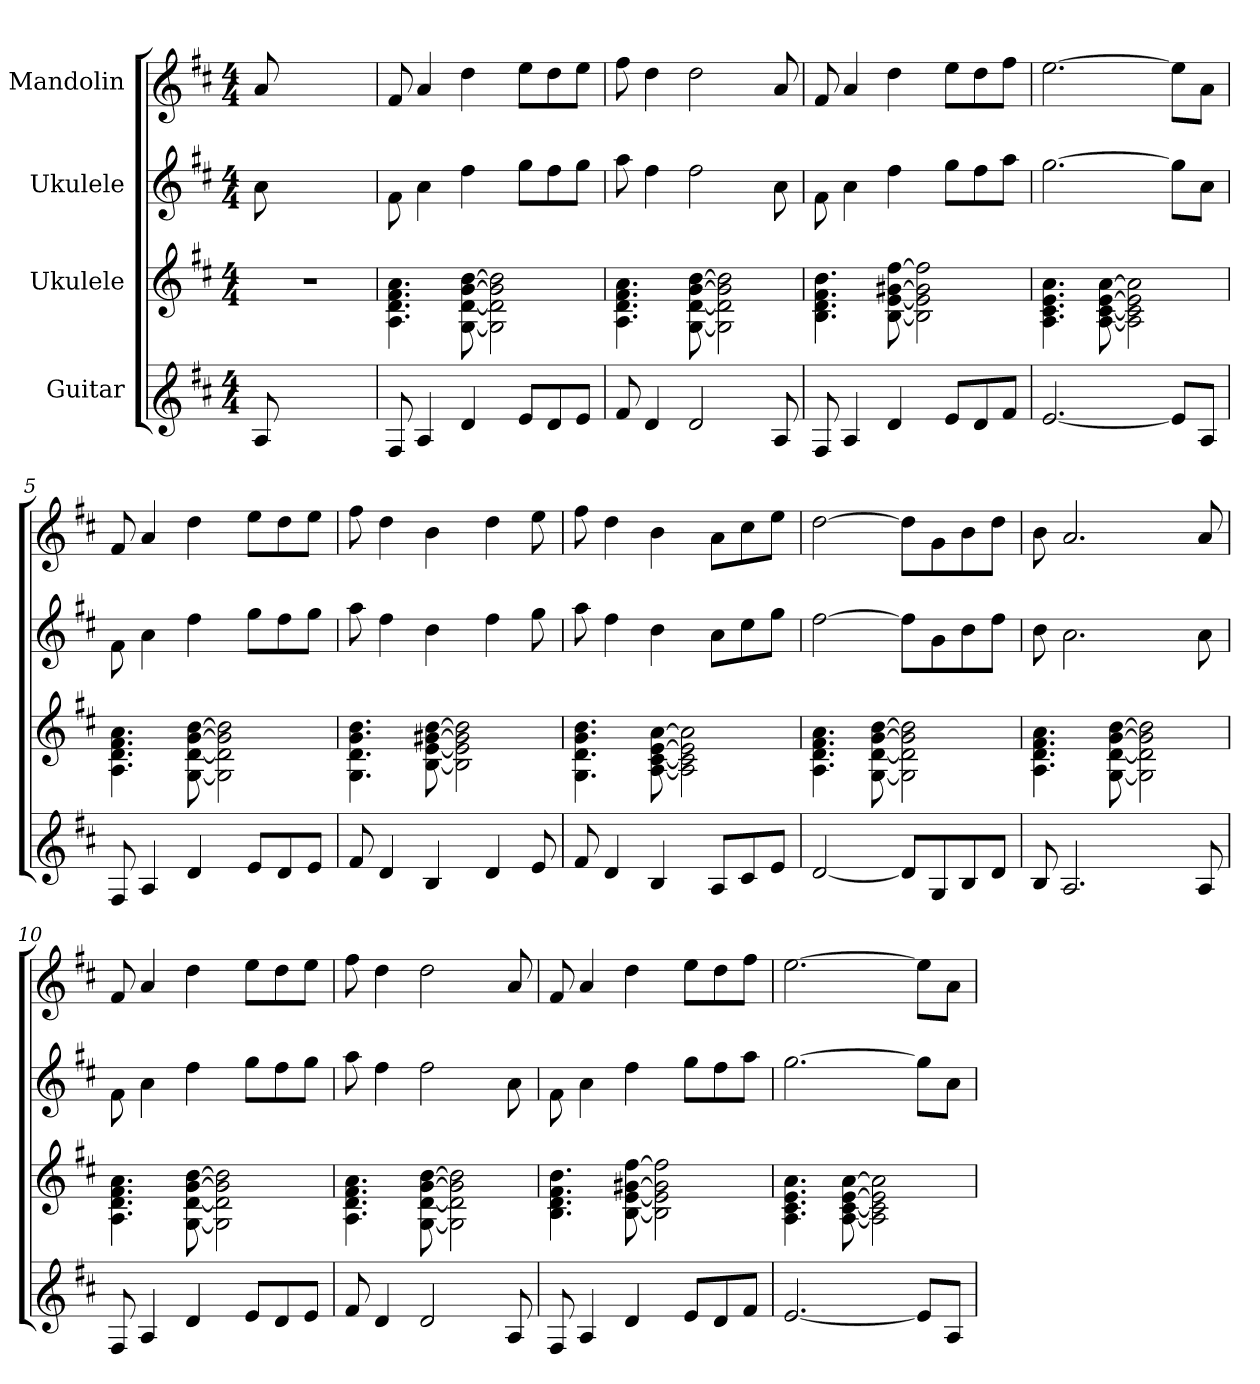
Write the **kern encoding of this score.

**kern	**kern	**kern	**kern
*part4	*part3	*part2	*part1
*staff4	*staff3	*staff2	*staff1
*I"Guitar	*I"Ukulele	*I"Ukulele	*I"Mandolin
!!LO:PB:g=z
*stria6	*stria4	*stria4	*
*	*	*	*clefG2
*k[f#c#]	*k[f#c#]	*k[f#c#]	*k[f#c#]
*D:	*D:	*D:	*D:
*M4/4	*M4/4	*M4/4	*M4/4
*MM120	*MM120	*MM120	*MM120
=	=	=	=
!	!LO:N:vis=1	!	!
8Ai/	1r	8ai\	8ai/
2..ryy	.	2..ryy	2..ryy
=1	=1	=1	=1
8F#i/	4.Ai\ 4.di 4.f#i 4.ai	8f#i\	8f#i/
4Ai/	.	4ai\	4ai/
4di/	[8Gi\ [8di [8gi [8bi	4ddi\	4ddi\
.	2Gi\] 2di] 2gi] 2bi]	.	.
8ei/L	.	8eei\L	8eei\L
8di/	.	8ddi\	8ddi\
8ei/J	.	8eei\J	8eei\J
=2	=2	=2	=2
8f#i/	4.Ai\ 4.di 4.f#i 4.ai	8ff#i\	8ff#i\
4di/	.	4ddi\	4ddi\
2di/	[8Gi\ [8di [8gi [8bi	2ddi\	2ddi\
.	2Gi\] 2di] 2gi] 2bi]	.	.
8Ai/	.	8ai\	8ai/
=3	=3	=3	=3
8F#i/	4.Bi\ 4.di 4.f#i 4.bi	8f#i\	8f#i/
4Ai/	.	4ai\	4ai/
4di/	[8Bi\ [8ei [8g#i [8ddi	4ddi\	4ddi\
.	2Bi\] 2ei] 2g#i] 2ddi]	.	.
8ei/L	.	8eei\L	8eei\L
8di/	.	8ddi\	8ddi\
8f#i/J	.	8ff#i\J	8ff#i\J
=4	=4	=4	=4
[2.ei/	4.Ai\ 4.c#i 4.ei 4.ai	[2.eei\	[2.eei\
.	[8Ai\ [8c#i [8ei [8ai	.	.
.	2Ai\] 2c#i] 2ei] 2ai]	.	.
8ei/L]	.	8eei\L]	8eei\L]
8Ai/J	.	8ai\J	8ai\J
!!LO:LB:g=z
=5	=5	=5	=5
8F#i/	4.Ai\ 4.di 4.f#i 4.ai	8f#i\	8f#i/
4Ai/	.	4ai\	4ai/
4di/	[8Gi\ [8di [8gi [8bi	4ddi\	4ddi\
.	2Gi\] 2di] 2gi] 2bi]	.	.
8ei/L	.	8eei\L	8eei\L
8di/	.	8ddi\	8ddi\
8ei/J	.	8eei\J	8eei\J
=6	=6	=6	=6
8f#i/	4.Gi\ 4.di 4.gi 4.bi	8ff#i\	8ff#i\
4di/	.	4ddi\	4ddi\
4Bi/	[8Bi\ [8ei [8g#i [8bi	4bi\	4bi\
.	2Bi\] 2ei] 2g#i] 2bi]	.	.
4di/	.	4ddi\	4ddi\
8ei/	.	8eei\	8eei\
=7	=7	=7	=7
8f#i/	4.Gi\ 4.di 4.gi 4.bi	8ff#i\	8ff#i\
4di/	.	4ddi\	4ddi\
4Bi/	[8Ai\ [8c#i [8ei [8ai	4bi\	4bi\
.	2Ai\] 2c#i] 2ei] 2ai]	.	.
8Ai/L	.	8ai\L	8ai\L
8c#i/	.	8cc#i\	8cc#i\
8ei/J	.	8eei\J	8eei\J
=8	=8	=8	=8
[2di/	4.Ai\ 4.di 4.f#i 4.ai	[2ddi\	[2ddi\
.	[8Gi\ [8di [8gi [8bi	.	.
8di/L]	2Gi\] 2di] 2gi] 2bi]	8ddi\L]	8ddi\L]
8Gi/	.	8gi\	8gi\
8Bi/	.	8bi\	8bi\
8di/J	.	8ddi\J	8ddi\J
=9	=9	=9	=9
8Bi/	4.Ai\ 4.di 4.f#i 4.ai	8bi\	8bi\
2.Ai/	.	2.ai\	2.ai/
.	[8Gi\ [8di [8gi [8bi	.	.
.	2Gi\] 2di] 2gi] 2bi]	.	.
8Ai/	.	8ai\	8ai/
!!LO:PB:g=z
=10	=10	=10	=10
8F#i/	4.Ai\ 4.di 4.f#i 4.ai	8f#i\	8f#i/
4Ai/	.	4ai\	4ai/
4di/	[8Gi\ [8di [8gi [8bi	4ddi\	4ddi\
.	2Gi\] 2di] 2gi] 2bi]	.	.
8ei/L	.	8eei\L	8eei\L
8di/	.	8ddi\	8ddi\
8ei/J	.	8eei\J	8eei\J
=11	=11	=11	=11
8f#i/	4.Ai\ 4.di 4.f#i 4.ai	8ff#i\	8ff#i\
4di/	.	4ddi\	4ddi\
2di/	[8Gi\ [8di [8gi [8bi	2ddi\	2ddi\
.	2Gi\] 2di] 2gi] 2bi]	.	.
8Ai/	.	8ai\	8ai/
=12	=12	=12	=12
8F#i/	4.Bi\ 4.di 4.f#i 4.bi	8f#i\	8f#i/
4Ai/	.	4ai\	4ai/
4di/	[8Bi\ [8ei [8g#i [8ddi	4ddi\	4ddi\
.	2Bi\] 2ei] 2g#i] 2ddi]	.	.
8ei/L	.	8eei\L	8eei\L
8di/	.	8ddi\	8ddi\
8f#i/J	.	8ff#i\J	8ff#i\J
=13	=13	=13	=13
[2.ei/	4.Ai\ 4.c#i 4.ei 4.ai	[2.eei\	[2.eei\
.	[8Ai\ [8c#i [8ei [8ai	.	.
.	2Ai\] 2c#i] 2ei] 2ai]	.	.
8ei/L]	.	8eei\L]	8eei\L]
8Ai/J	.	8ai\J	8ai\J
=	=	=	=
*-	*-	*-	*-
